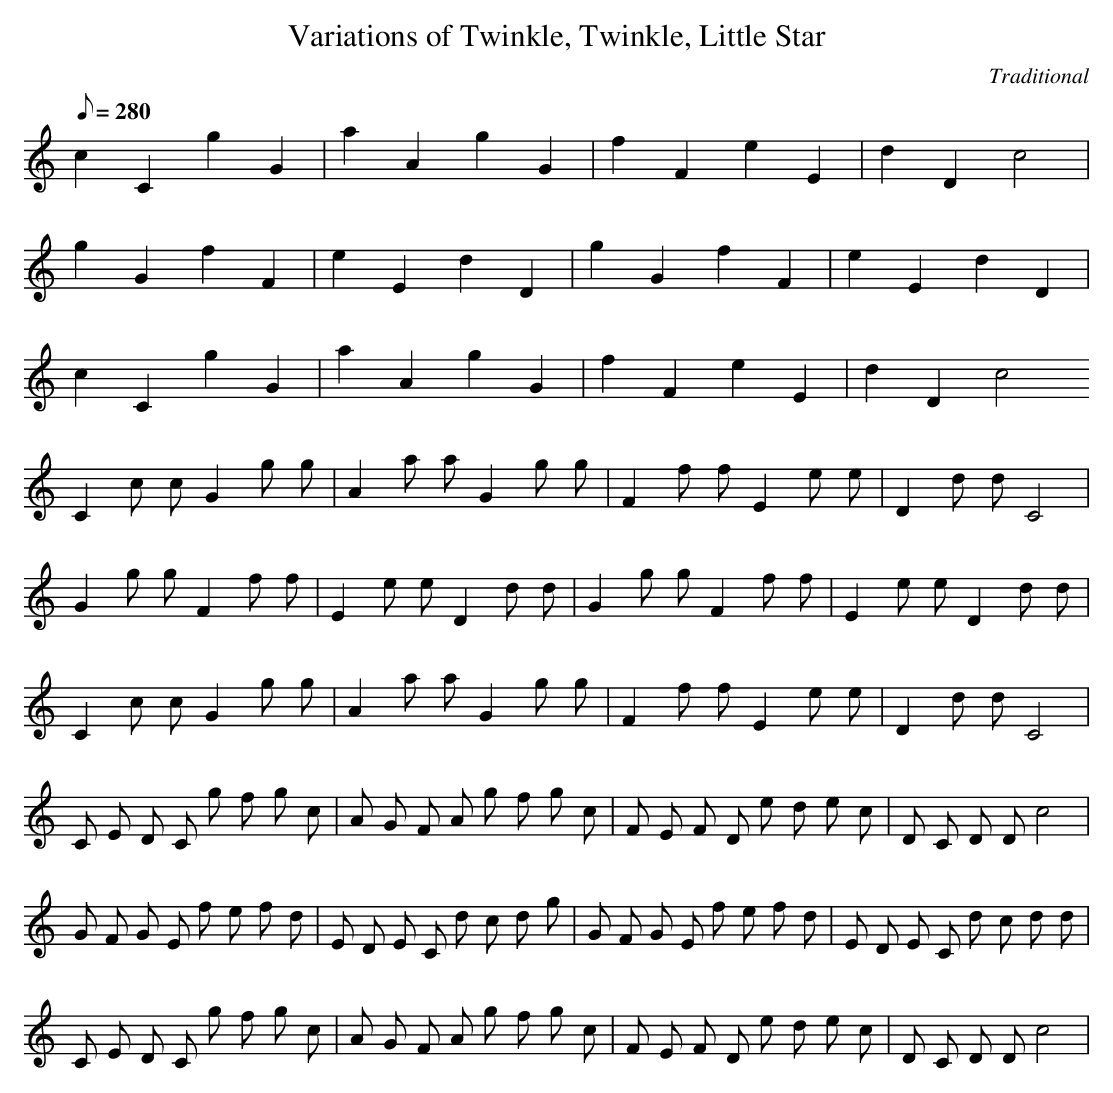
X:1
T:Variations of Twinkle, Twinkle, Little Star
C:Traditional
L:1/8
Q:280
K:C
c2 C2 g2 G2 | a2 A2 g2 G2 | f2 F2 e2 E2 | d2 D2 c4 |
g2 G2 f2 F2 | e2 E2 d2 D2 | g2 G2 f2 F2 | e2 E2 d2 D2 |
c2 C2 g2 G2 | a2 A2 g2 G2 | f2 F2 e2 E2 | d2 D2 c4
C2 c c G2 g g | A2 a a G2 g g | F2 f f E2 e e | D2 d d C4 |
G2 g g F2 f f | E2 e e D2 d d | G2 g g F2 f f | E2 e e D2 d d |
C2 c c G2 g g | A2 a a G2 g g | F2 f f E2 e e | D2 d d C4 |
C E D C g f g c | A G F A g f g c | F E F D e d e c | D C D D c4 |
G F G E f e f d | E D E C d c d g | G F G E f e f d | E D E C d c d d |
C E D C g f g c | A G F A g f g c | F E F D e d e c | D C D D c4 |
